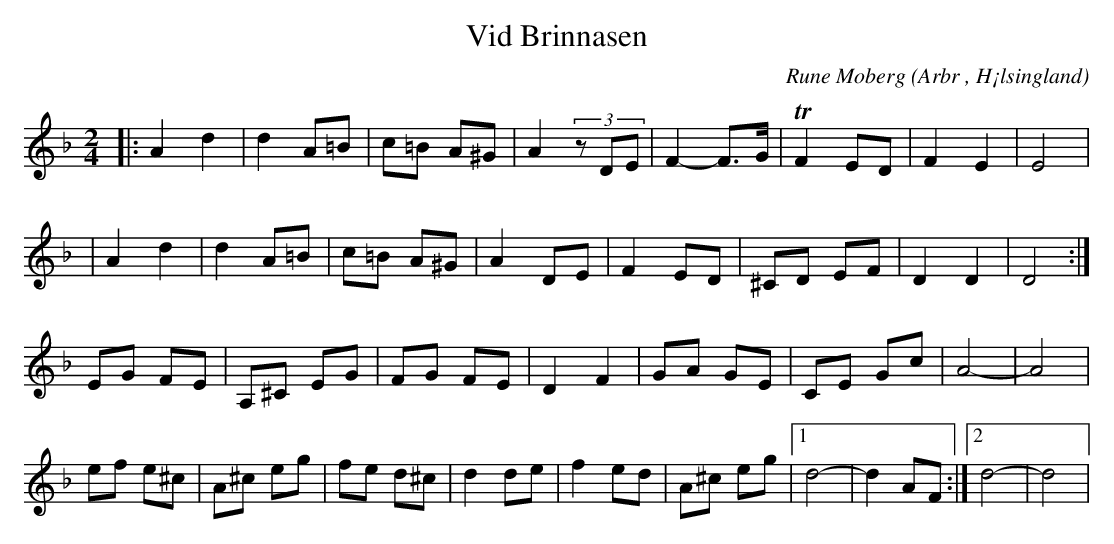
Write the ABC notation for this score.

X:1
T:Vid Brinnasen
C: Rune Moberg
O:Arbr , H¡lsingland
M:2/4
L:1/8
K:Dm
|:A2 d2|d2 A=B|c=B A^G|A2 (3zDE| F2-F>G| TF2 ED|F2 E2|E4|
| A2 d2|d2 A=B|c=B A^G|A2 DE|F2 ED|^CD EF|D2 D2|D4:|
EG FE|A,^C EG|FG FE|D2 F2|GA GE|CE Gc|A4-|A4|
ef e^c|A^c eg|fe d^c|d2 de|f2 ed|A^c eg|1 d4-|d2 AF:|2 d4-|d4|
